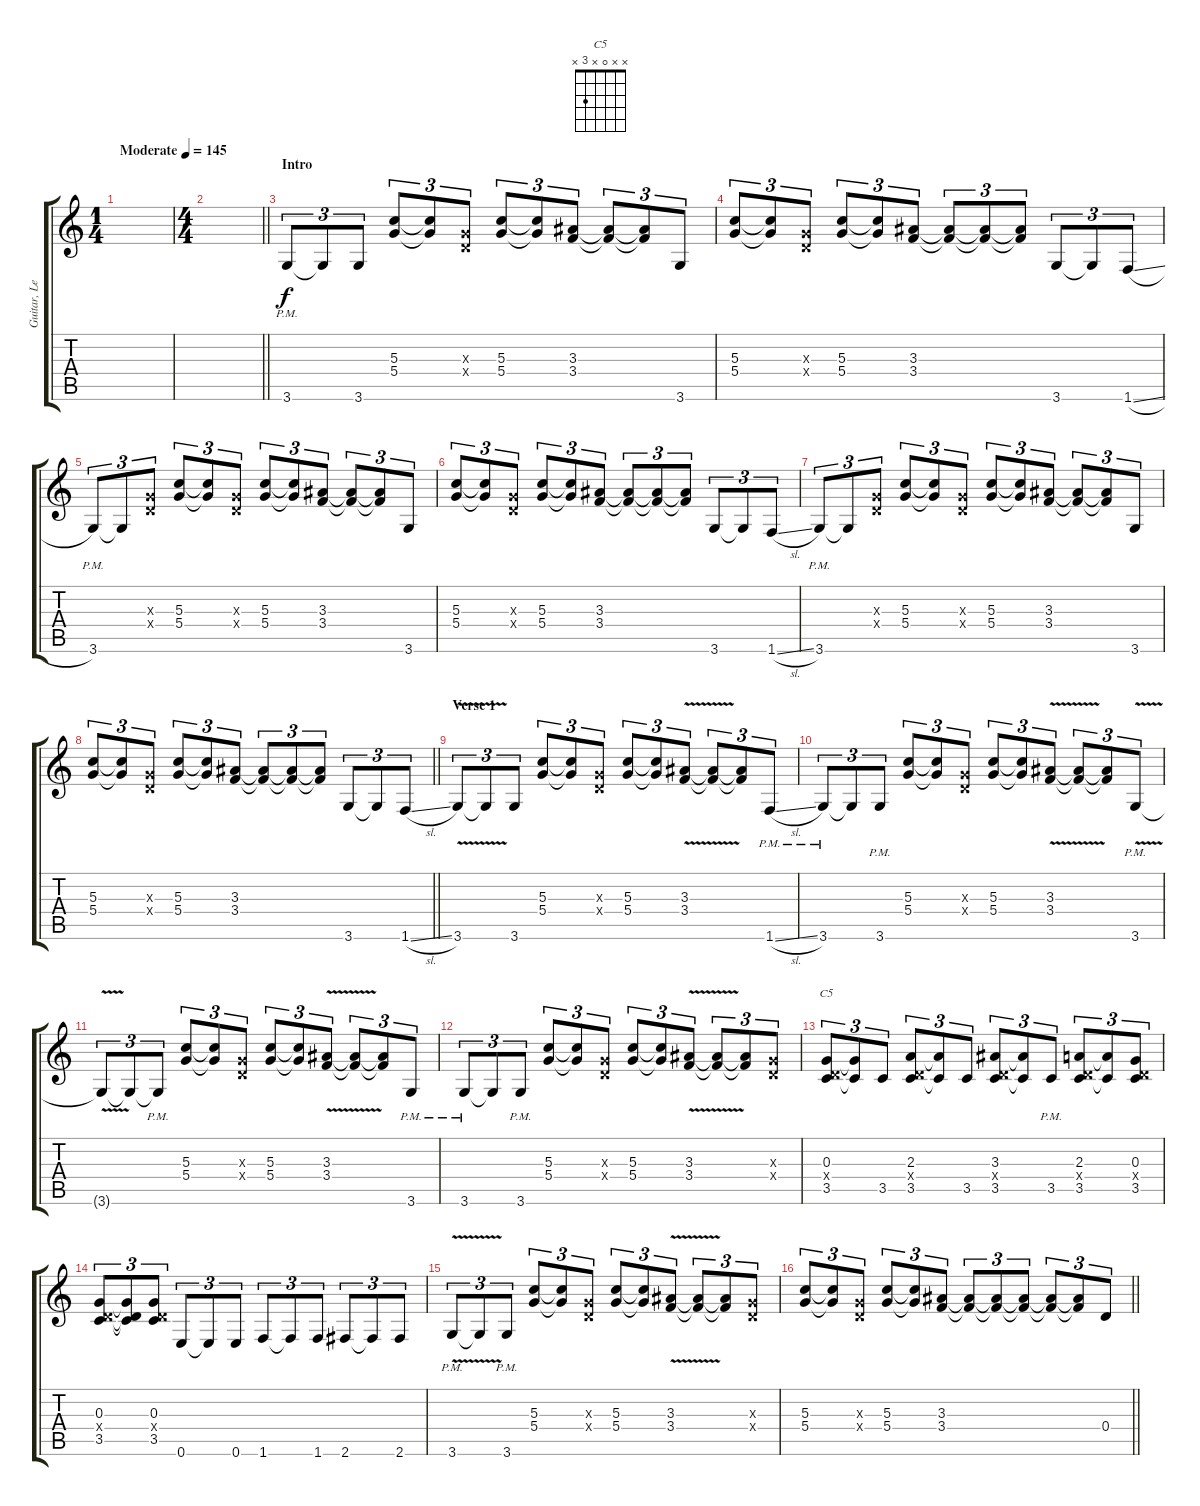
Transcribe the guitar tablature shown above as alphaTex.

\track ("Guitar, Lead w/slide" "Guitar, Le") {instrument distortionguitar}
\staff {score tabs}
\tuning (E4 B3 G3 D3 A2 E2) {hide}
\chord ("C5" x x 0 x 3 x)
\ts (1 4)
\tempo (145 "Moderate")
\clef g2
\ks c
|
\ts (4 4)
\barLineRight lightlight
|
\section ("" "Intro")
3.6{pm}.8{tu (3 2)} 3.6{t}.8{tu (3 2)} 3.6.8{tu (3 2)} (5.3 5.4).8{tu (3 2)} (5.3{t} 5.4{t}).8{tu (3 2)} (0.3{x} 0.4{x}).8{tu (3 2)} (5.3 5.4).8{tu (3 2)} (5.3{t} 5.4{t}).8{tu (3 2)} (3.3 3.4).8{tu (3 2)} (3.3{t} 3.4{t}).8{tu (3 2)} (3.3{t} 3.4{t}).8{tu (3 2)} 3.6.8{tu (3 2)} |
(5.3 5.4).8{tu (3 2)} (5.3{t} 5.4{t}).8{tu (3 2)} (0.3{x} 0.4{x}).8{tu (3 2)} (5.3 5.4).8{tu (3 2)} (5.3{t} 5.4{t}).8{tu (3 2)} (3.3 3.4).8{tu (3 2)} (3.3{t} 3.4{t}).8{tu (3 2)} (3.3{t} 3.4{t}).8{tu (3 2)} (3.3{t} 3.4{t}).8{tu (3 2)} 3.6.8{tu (3 2)} 3.6{t}.8{tu (3 2)} 1.6{sl}.8{tu (3 2)} |
3.6{pm}.8{tu (3 2)} 3.6{t}.8{tu (3 2)} (0.3{x} 0.4{x}).8{tu (3 2)} (5.3 5.4).8{tu (3 2)} (5.3{t} 5.4{t}).8{tu (3 2)} (0.3{x} 0.4{x}).8{tu (3 2)} (5.3 5.4).8{tu (3 2)} (5.3{t} 5.4{t}).8{tu (3 2)} (3.3 3.4).8{tu (3 2)} (3.3{t} 3.4{t}).8{tu (3 2)} (3.3{t} 3.4{t}).8{tu (3 2)} 3.6.8{tu (3 2)} |
(5.3 5.4).8{tu (3 2)} (5.3{t} 5.4{t}).8{tu (3 2)} (0.3{x} 0.4{x}).8{tu (3 2)} (5.3 5.4).8{tu (3 2)} (5.3{t} 5.4{t}).8{tu (3 2)} (3.3 3.4).8{tu (3 2)} (3.3{t} 3.4{t}).8{tu (3 2)} (3.3{t} 3.4{t}).8{tu (3 2)} (3.3{t} 3.4{t}).8{tu (3 2)} 3.6.8{tu (3 2)} 3.6{t}.8{tu (3 2)} 1.6{sl}.8{tu (3 2)} |
3.6{pm}.8{tu (3 2)} 3.6{t}.8{tu (3 2)} (0.3{x} 0.4{x}).8{tu (3 2)} (5.3 5.4).8{tu (3 2)} (5.3{t} 5.4{t}).8{tu (3 2)} (0.3{x} 0.4{x}).8{tu (3 2)} (5.3 5.4).8{tu (3 2)} (5.3{t} 5.4{t}).8{tu (3 2)} (3.3 3.4).8{tu (3 2)} (3.3{t} 3.4{t}).8{tu (3 2)} (3.3{t} 3.4{t}).8{tu (3 2)} 3.6.8{tu (3 2)} |
\barLineRight lightlight
(5.3 5.4).8{tu (3 2)} (5.3{t} 5.4{t}).8{tu (3 2)} (0.3{x} 0.4{x}).8{tu (3 2)} (5.3 5.4).8{tu (3 2)} (5.3{t} 5.4{t}).8{tu (3 2)} (3.3 3.4).8{tu (3 2)} (3.3{t} 3.4{t}).8{tu (3 2)} (3.3{t} 3.4{t}).8{tu (3 2)} (3.3{t} 3.4{t}).8{tu (3 2)} 3.6.8{tu (3 2)} 3.6{t}.8{tu (3 2)} 1.6{sl}.8{tu (3 2)} |
\section ("" "Verse 1")
3.6{v}.8{tu (3 2)} 3.6{t}.8{tu (3 2)} 3.6.8{tu (3 2)} (5.3 5.4).8{tu (3 2)} (5.3{t} 5.4{t}).8{tu (3 2)} (0.3{x} 0.4{x}).8{tu (3 2)} (5.3 5.4).8{tu (3 2)} (5.3{t} 5.4{t}).8{tu (3 2)} (3.3{v} 3.4{v}).8{tu (3 2)} (3.3{t} 3.4{t}).8{tu (3 2)} (3.3{t} 3.4{t}).8{tu (3 2)} 1.6{sl pm}.8{tu (3 2)} |
3.6{pm}.8{tu (3 2)} 3.6{t}.8{tu (3 2)} 3.6{pm}.8{tu (3 2)} (5.3 5.4).8{tu (3 2)} (5.3{t} 5.4{t}).8{tu (3 2)} (0.3{x} 0.4{x}).8{tu (3 2)} (5.3 5.4).8{tu (3 2)} (5.3{t} 5.4{t}).8{tu (3 2)} (3.3{v} 3.4{v}).8{tu (3 2)} (3.3{t} 3.4{t}).8{tu (3 2)} (3.3{t} 3.4{t}).8{tu (3 2)} 3.6{v pm}.8{tu (3 2)} |
3.6{t}.8{tu (3 2)} 3.6{t}.8{tu (3 2)} 3.6{pm t}.8{tu (3 2)} (5.3 5.4).8{tu (3 2)} (5.3{t} 5.4{t}).8{tu (3 2)} (0.3{x} 0.4{x}).8{tu (3 2)} (5.3 5.4).8{tu (3 2)} (5.3{t} 5.4{t}).8{tu (3 2)} (3.3{v} 3.4{v}).8{tu (3 2)} (3.3{t} 3.4{t}).8{tu (3 2)} (3.3{t} 3.4{t}).8{tu (3 2)} 3.6{pm}.8{tu (3 2)} |
3.6{pm}.8{tu (3 2)} 3.6{t}.8{tu (3 2)} 3.6{pm}.8{tu (3 2)} (5.3 5.4).8{tu (3 2)} (5.3{t} 5.4{t}).8{tu (3 2)} (0.3{x} 0.4{x}).8{tu (3 2)} (5.3 5.4).8{tu (3 2)} (5.3{t} 5.4{t}).8{tu (3 2)} (3.3{v} 3.4{v}).8{tu (3 2)} (3.3{t} 3.4{t}).8{tu (3 2)} (3.3{t} 3.4{t}).8{tu (3 2)} (0.3{x} 0.4{x}).8{tu (3 2)} |
(0.3 0.4{x} 3.5).8{tu (3 2) ch "C5"} (0.3{t} 3.5{t}).8{tu (3 2)} 3.5.8{tu (3 2)} (2.3 0.4{x} 3.5).8{tu (3 2)} (2.3{t} 3.5{t}).8{tu (3 2)} 3.5.8{tu (3 2)} (3.3 0.4{x} 3.5).8{tu (3 2)} (3.3{t} 3.5{t}).8{tu (3 2)} 3.5{pm}.8{tu (3 2)} (2.3 0.4{x} 3.5).8{tu (3 2)} (2.3{t} 3.5{t}).8{tu (3 2)} (0.3 0.4{x} 3.5).8{tu (3 2)} |
(0.3 0.4{x} 3.5).8{tu (3 2)} (0.3{t} 0.4{t} 3.5{t}).8{tu (3 2)} (0.3 0.4{x} 3.5).8{tu (3 2)} 0.6.8{tu (3 2)} 0.6{t}.8{tu (3 2)} 0.6.8{tu (3 2)} 1.6.8{tu (3 2)} 1.6{t}.8{tu (3 2)} 1.6.8{tu (3 2)} 2.6.8{tu (3 2)} 2.6{t}.8{tu (3 2)} 2.6.8{tu (3 2)} |
3.6{v pm}.8{tu (3 2)} 3.6{t}.8{tu (3 2)} 3.6{pm}.8{tu (3 2)} (5.3 5.4).8{tu (3 2)} (5.3{t} 5.4{t}).8{tu (3 2)} (0.3{x} 0.4{x}).8{tu (3 2)} (5.3 5.4).8{tu (3 2)} (5.3{t} 5.4{t}).8{tu (3 2)} (3.3{v} 3.4{v}).8{tu (3 2)} (3.3{t} 3.4{t}).8{tu (3 2)} (3.3{t} 3.4{t}).8{tu (3 2)} (0.3{x} 0.4{x}).8{tu (3 2)} |
\barLineRight lightlight
(5.3 5.4).8{tu (3 2)} (5.3{t} 5.4{t}).8{tu (3 2)} (0.3{x} 0.4{x}).8{tu (3 2)} (5.3 5.4).8{tu (3 2)} (5.3{t} 5.4{t}).8{tu (3 2)} (3.3 3.4).8{tu (3 2)} (3.3{t} 3.4{t}).8{tu (3 2)} (3.3{t} 3.4{t}).8{tu (3 2)} (3.3{t} 3.4{t}).8{tu (3 2)} (3.3{t} 3.4{t}).8{tu (3 2)} (3.3{t} 3.4{t}).8{tu (3 2)} 0.4.8{tu (3 2)}
